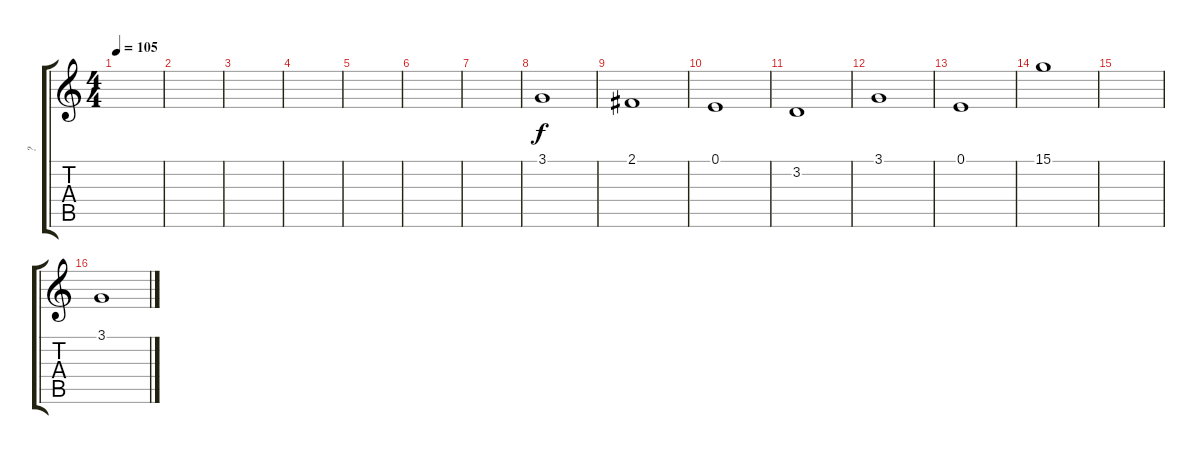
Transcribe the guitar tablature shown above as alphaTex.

\track ("?" "?") {instrument glockenspiel}
\staff {score tabs}
\tuning (E4 B3 G3 D3 A2 E2) {hide}
\ts (4 4)
\tempo 105
\clef g2
\ks c
|
|
|
|
|
|
|
3.1.1 |
2.1.1 |
0.1.1 |
3.2.1 |
3.1.1 |
0.1.1 |
15.1.1 |
|
3.1.1
